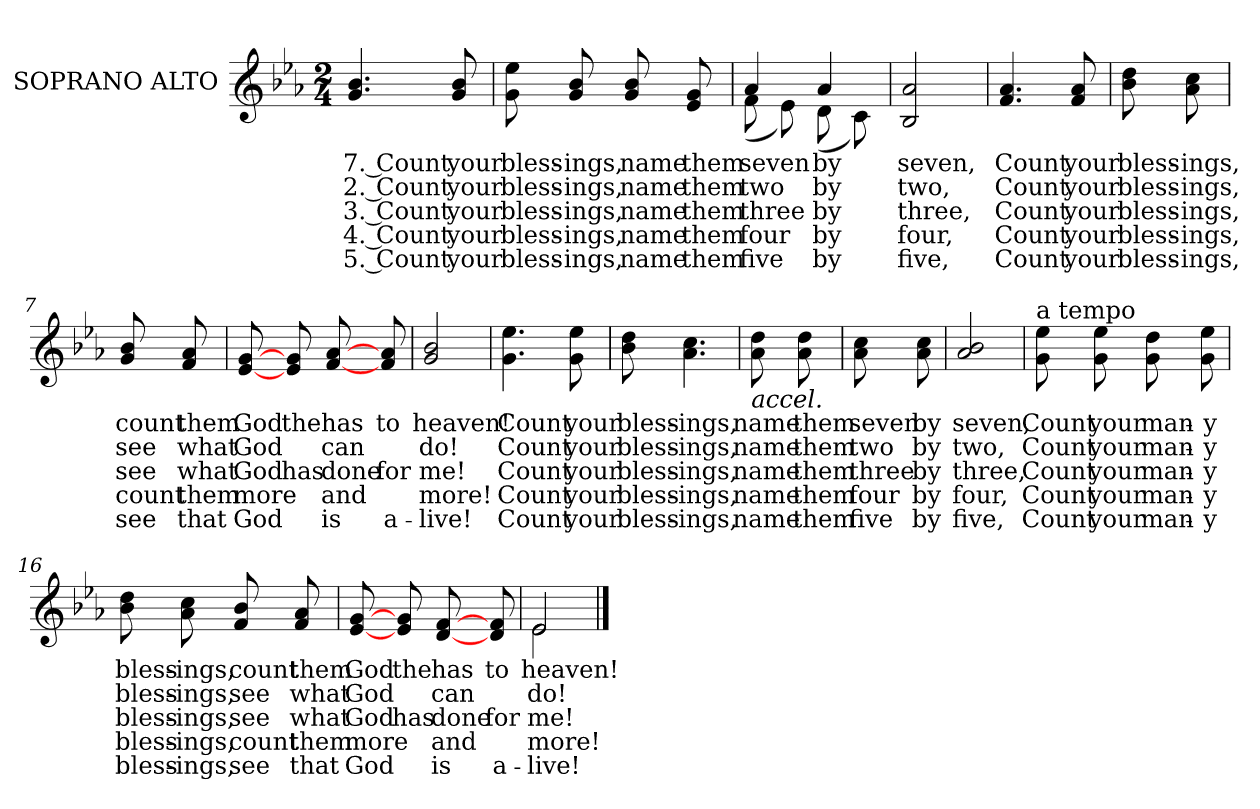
**kern	**text	**text	**text	**text	**text
*part1	*part1	*part1	*part1	*part1	*part1
*staff1	*staff1	*staff1	*staff1	*staff1	*staff1
*I"SOPRANO ALTO	*	*	*	*	*
*clefG2	*	*	*	*	*
*k[b-e-a-]	*	*	*	*	*
*E-:	*	*	*	*	*
*M2/4	*	*	*	*	*
*MM100	*	*	*	*	*
=1	=1	=1	=1	=1	=1
4.g 4.b-	-7. Count	-2. Count	-3. Count	-4. Count	-5. Count
8g 8b-	-your	-your	-your	-your	-your
=2	=2	=2	=2	=2	=2
8g 8ee-L	-bless-	-bless-	-bless-	-bless-	-bless-
8g 8b-	-ings,	-ings,	-ings,	-ings,	-ings,
8g 8b-L	-name	-name	-name	-name	-name
8e- 8g	-them	-them	-them	-them	-them
=3	=3	=3	=3	=3	=3
*^	*	*	*	*	*
4a-	(8fL	-seven	-two	-three	-four	-five
.	8e-)	.	.	.	.	.
4a-	(8dL	-by	-by	-by	-by	-by
.	8c)	.	.	.	.	.
*v	*v	*	*	*	*	*
=4	=4	=4	=4	=4	=4
2B- 2a-	-seven,	-two,	-three,	-four,	-five,
=5	=5	=5	=5	=5	=5
4.f 4.a-	-Count	-Count	-Count	-Count	-Count
8f 8a-	-your	-your	-your	-your	-your
=6	=6	=6	=6	=6	=6
8b- 8ddL	-bless-	-bless-	-bless-	-bless-	-bless-
8a- 8cc	-ings,	-ings,	-ings,	-ings,	-ings,
=7	=7	=7	=7	=7	=7
8g 8b-L	-count	-see	-see	-count	-see
8f 8a-	-them	-what	-what	-them	-that
=8	=8	=8	=8	=8	=8
[8e- [8gL	-God	-God	-God	-more	-God
8e- 8g	-the	.	-has	.	.
[8f [8a-L	-has	-can	-done	-and	-is
8f 8a-	-to	.	-for	.	-a-
=9	=9	=9	=9	=9	=9
2g 2b-	-heaven!	-do!	-me!	-more!	-live!
=10	=10	=10	=10	=10	=10
4.g 4.ee-	-Count	-Count	-Count	-Count	-Count
8g 8ee-	-your	-your	-your	-your	-your
=11	=11	=11	=11	=11	=11
8b- 8ddL	-bless-	-bless-	-bless-	-bless-	-bless-
4.a- 4.cc	-ings,	-ings,	-ings,	-ings,	-ings,
=12	=12	=12	=12	=12	=12
!LO:TX:b:i:t=accel.	!	!	!	!	!
8a- 8ddL	-name	-name	-name	-name	-name
8a- 8dd	-them	-them	-them	-them	-them
=13	=13	=13	=13	=13	=13
8a- 8ccL	-seven	-two	-three	-four	-five
8a- 8cc	-by	-by	-by	-by	-by
=14	=14	=14	=14	=14	=14
2a- 2b-	-seven,	-two,	-three,	-four,	-five,
=15	=15	=15	=15	=15	=15
*MM90	*	*	*	*	*
!LO:TX:a:t=a tempo	!	!	!	!	!
8g 8ee-L	-Count	-Count	-Count	-Count	-Count
8g 8ee-	-your	-your	-your	-your	-your
8g 8ddL	-man-	-man-	-man-	-man-	-man-
8g 8ee-	-y	-y	-y	-y	-y
=16	=16	=16	=16	=16	=16
8b- 8ddL	-bless-	-bless-	-bless-	-bless-	-bless-
8a- 8cc	-ings,	-ings,	-ings,	-ings,	-ings,
8f 8b-L	-count	-see	-see	-count	-see
8f 8a-	-them	-what	-what	-them	-that
=17	=17	=17	=17	=17	=17
[8e- [8gL	-God	-God	-God	-more	-God
8e- 8g	-the	.	-has	.	.
[8d [8fL	-has	-can	-done	-and	-is
8d 8f	-to	.	-for	.	-a-
=18	=18	=18	=18	=18	=18
*^	*	*	*	*	*
2e-	2e-	-heaven!	-do!	-me!	-more!	-live!
*v	*v	*	*	*	*	*
==	==	==	==	==	==
*-	*-	*-	*-	*-	*-
